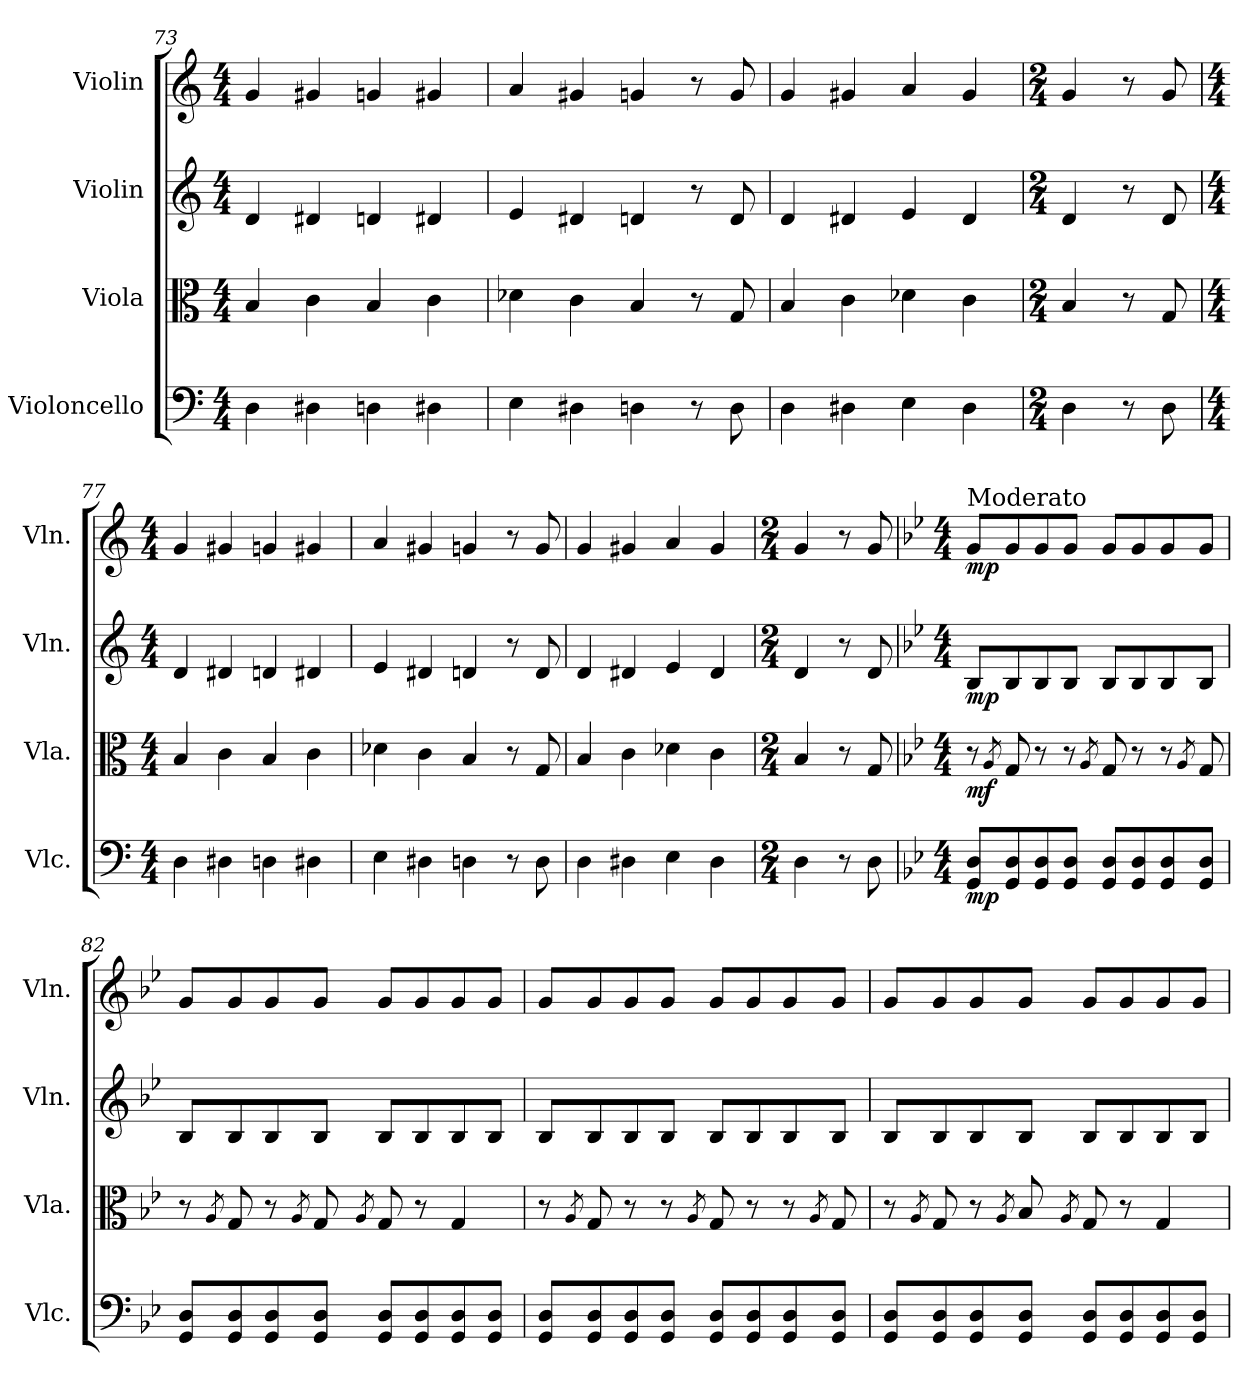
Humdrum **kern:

**kern	**dynam	**kern	**dynam	**kern	**dynam	**kern	**dynam
*part4	*part4	*part3	*part3	*part2	*part2	*part1	*part1
*staff4	*staff4	*staff3	*staff3	*staff2	*staff2	*staff1	*staff1
*I"Violoncello	*	*I"Viola	*	*I"Violin	*	*I"Violin	*
*I'Vlc.	*	*I'Vla.	*	*I'Vln.	*	*I'Vln.	*
*clefF4	*	*clefC3	*	*clefG2	*	*clefG2	*
*k[]	*	*k[]	*	*k[]	*	*k[]	*
*C:	*	*C:	*	*C:	*	*C:	*
*M4/4	*	*M4/4	*	*M4/4	*	*M4/4	*
=73	=73	=73	=73	=73	=73	=73	=73
4D\	.	4B/	.	4d/	.	4g/	.
4D#X\	.	4c\	.	4d#X/	.	4g#X/	.
4Dn\	.	4B/	.	4dn/	.	4gn/	.
4D#X\	.	4c\	.	4d#X/	.	4g#X/	.
=74	=74	=74	=74	=74	=74	=74	=74
4E\	.	4d-X\	.	4e/	.	4a/	.
4D#X\	.	4c\	.	4d#X/	.	4g#X/	.
4Dn\	.	4B/	.	4dn/	.	4gn/	.
8r	.	8r	.	8r	.	8r	.
8D\	.	8G/	.	8d/	.	8g/	.
=75	=75	=75	=75	=75	=75	=75	=75
4D\	.	4B/	.	4d/	.	4g/	.
4D#X\	.	4c\	.	4d#X/	.	4g#X/	.
4E\	.	4d-X\	.	4e/	.	4a/	.
4D#\	.	4c\	.	4d#/	.	4g#/	.
!!LO:PB:g=z
=76	=76	=76	=76	=76	=76	=76	=76
*M2/4	*	*M2/4	*	*M2/4	*	*M2/4	*
4D\	.	4B/	.	4d/	.	4g/	.
8r	.	8r	.	8r	.	8r	.
8D\	.	8G/	.	8d/	.	8g/	.
!!LO:PB:g=z
=77	=77	=77	=77	=77	=77	=77	=77
*M4/4	*	*M4/4	*	*M4/4	*	*M4/4	*
4D\	.	4B/	.	4d/	.	4g/	.
4D#X\	.	4c\	.	4d#X/	.	4g#X/	.
4Dn\	.	4B/	.	4dn/	.	4gn/	.
4D#X\	.	4c\	.	4d#X/	.	4g#X/	.
=78	=78	=78	=78	=78	=78	=78	=78
4E\	.	4d-X\	.	4e/	.	4a/	.
4D#X\	.	4c\	.	4d#X/	.	4g#X/	.
4Dn\	.	4B/	.	4dn/	.	4gn/	.
8r	.	8r	.	8r	.	8r	.
8D\	.	8G/	.	8d/	.	8g/	.
=79	=79	=79	=79	=79	=79	=79	=79
4D\	.	4B/	.	4d/	.	4g/	.
4D#X\	.	4c\	.	4d#X/	.	4g#X/	.
4E\	.	4d-X\	.	4e/	.	4a/	.
4D#\	.	4c\	.	4d#/	.	4g#/	.
=80	=80	=80	=80	=80	=80	=80	=80
*M2/4	*	*M2/4	*	*M2/4	*	*M2/4	*
4D\	.	4B/	.	4d/	.	4g/	.
8r	.	8r	.	8r	.	8r	.
8D\	.	8G/	.	8d/	.	8g/	.
=81	=81	=81	=81	=81	=81	=81	=81
*k[b-e-]	*	*k[b-e-]	*	*k[b-e-]	*	*k[b-e-]	*
*B-:	*	*B-:	*	*B-:	*	*B-:	*
*M4/4	*	*M4/4	*	*M4/4	*	*M4/4	*
!	!	!	!	!	!	!LO:TX:a:t=Moderato	!
!	!LO:DY:b	!	!LO:DY:b	!	!LO:DY:b	!	!LO:DY:b
8GG/ 8D/L	mp	8r	mf	8B-/L	mp	8g/L	mp
.	.	8qA/	.	.	.	.	.
8GG/ 8D/	.	8G/	.	8B-/	.	8g/	.
8GG/ 8D/	.	8r	.	8B-/	.	8g/	.
8GG/ 8D/J	.	8r	.	8B-/J	.	8g/J	.
.	.	8qA/	.	.	.	.	.
8GG/ 8D/L	.	8G/	.	8B-/L	.	8g/L	.
8GG/ 8D/	.	8r	.	8B-/	.	8g/	.
8GG/ 8D/	.	8r	.	8B-/	.	8g/	.
.	.	8qA/	.	.	.	.	.
8GG/ 8D/J	.	8G/	.	8B-/J	.	8g/J	.
!!LO:LB:g=z
=82	=82	=82	=82	=82	=82	=82	=82
8GG/ 8D/L	.	8r	.	8B-/L	.	8g/L	.
.	.	8qA/	.	.	.	.	.
8GG/ 8D/	.	8G/	.	8B-/	.	8g/	.
8GG/ 8D/	.	8r	.	8B-/	.	8g/	.
.	.	8qA/	.	.	.	.	.
8GG/ 8D/J	.	8G/	.	8B-/J	.	8g/J	.
.	.	8qA/	.	.	.	.	.
8GG/ 8D/L	.	8G/	.	8B-/L	.	8g/L	.
8GG/ 8D/	.	8r	.	8B-/	.	8g/	.
8GG/ 8D/	.	4G/	.	8B-/	.	8g/	.
8GG/ 8D/J	.	.	.	8B-/J	.	8g/J	.
=83	=83	=83	=83	=83	=83	=83	=83
8GG/ 8D/L	.	8r	.	8B-/L	.	8g/L	.
.	.	8qA/	.	.	.	.	.
8GG/ 8D/	.	8G/	.	8B-/	.	8g/	.
8GG/ 8D/	.	8r	.	8B-/	.	8g/	.
8GG/ 8D/J	.	8r	.	8B-/J	.	8g/J	.
.	.	8qA/	.	.	.	.	.
8GG/ 8D/L	.	8G/	.	8B-/L	.	8g/L	.
8GG/ 8D/	.	8r	.	8B-/	.	8g/	.
8GG/ 8D/	.	8r	.	8B-/	.	8g/	.
.	.	8qA/	.	.	.	.	.
8GG/ 8D/J	.	8G/	.	8B-/J	.	8g/J	.
=84	=84	=84	=84	=84	=84	=84	=84
8GG/ 8D/L	.	8r	.	8B-/L	.	8g/L	.
.	.	8qA/	.	.	.	.	.
8GG/ 8D/	.	8G/	.	8B-/	.	8g/	.
8GG/ 8D/	.	8r	.	8B-/	.	8g/	.
.	.	8qA/	.	.	.	.	.
8GG/ 8D/J	.	8B-/	.	8B-/J	.	8g/J	.
.	.	8qA/	.	.	.	.	.
8GG/ 8D/L	.	8G/	.	8B-/L	.	8g/L	.
8GG/ 8D/	.	8r	.	8B-/	.	8g/	.
8GG/ 8D/	.	4G/	.	8B-/	.	8g/	.
8GG/ 8D/J	.	.	.	8B-/J	.	8g/J	.
=	=	=	=	=	=	=	=
*-	*-	*-	*-	*-	*-	*-	*-
